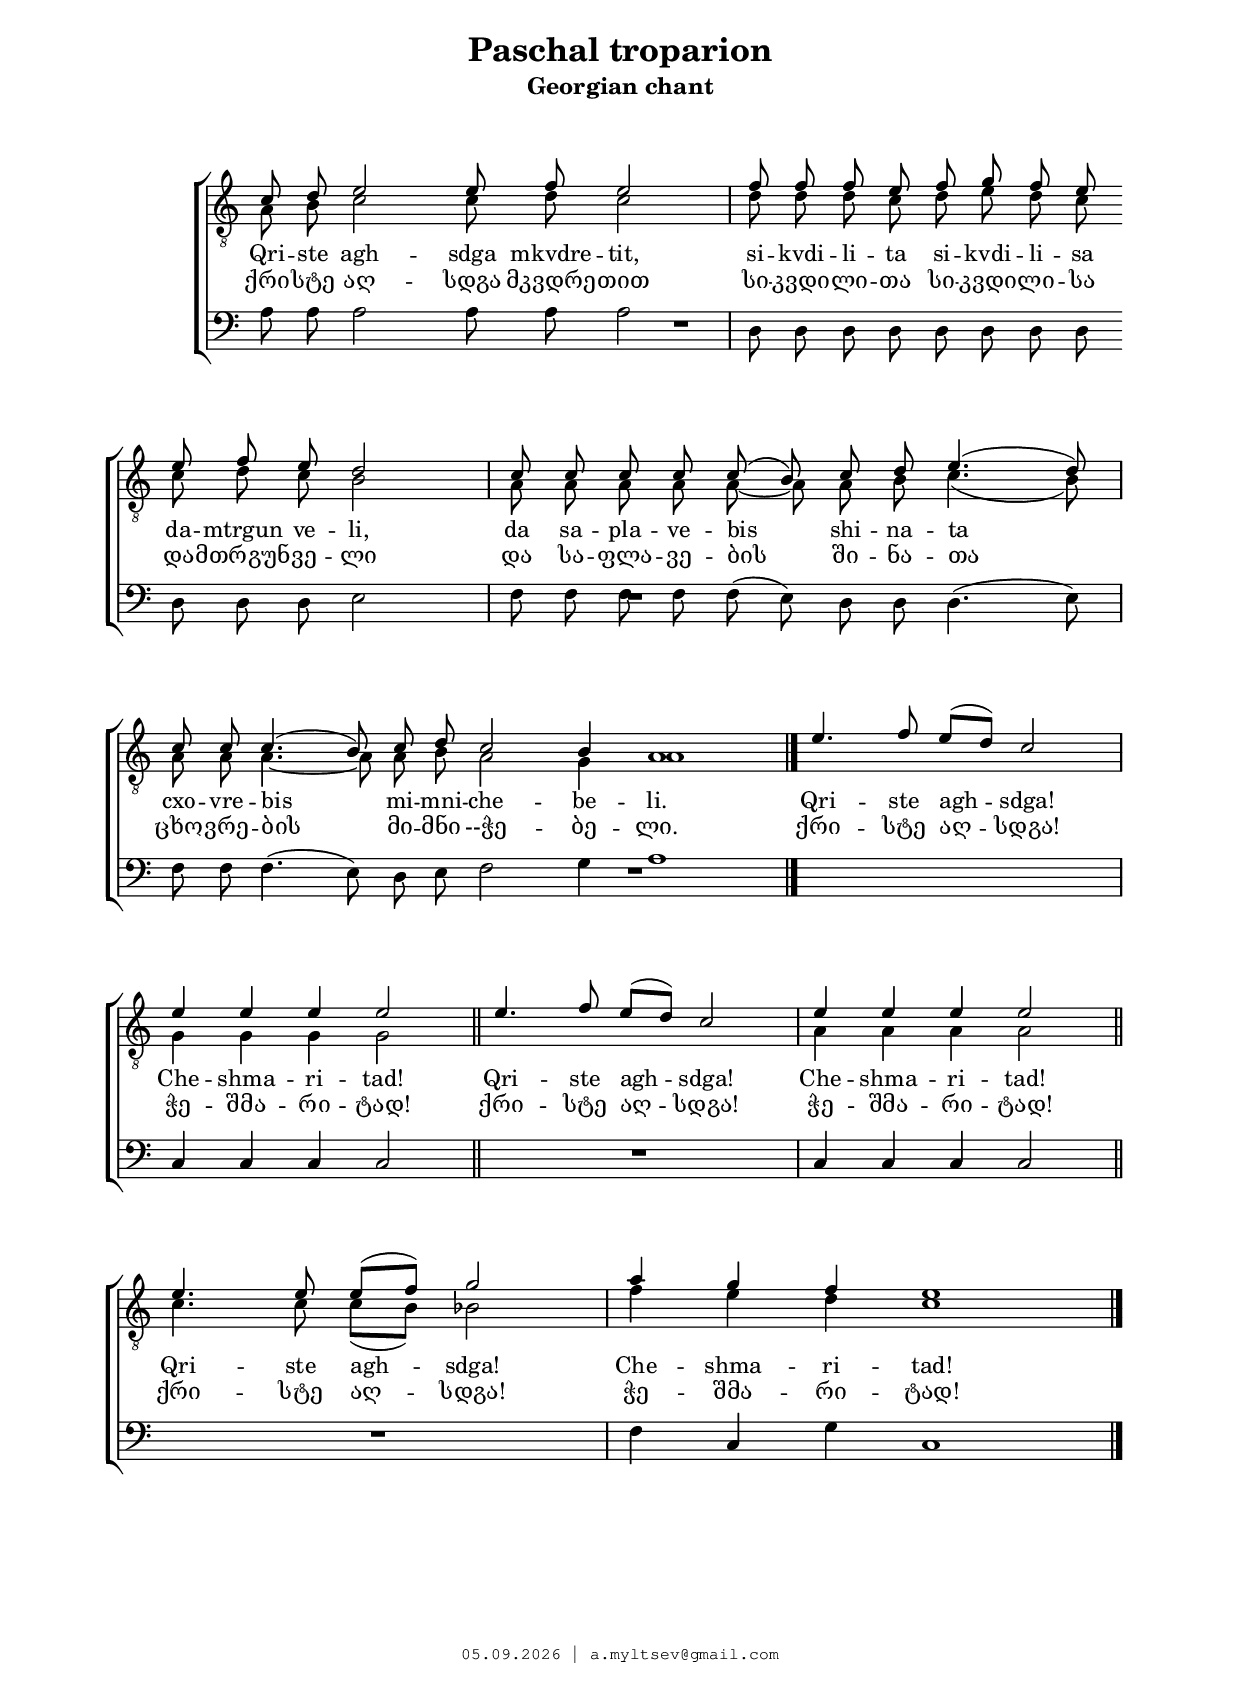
% headers {{{1
\version "2.18.2"
#(set-global-staff-size 18)
\header {
	title = "Paschal troparion"
	subtitle = "Georgian chant"
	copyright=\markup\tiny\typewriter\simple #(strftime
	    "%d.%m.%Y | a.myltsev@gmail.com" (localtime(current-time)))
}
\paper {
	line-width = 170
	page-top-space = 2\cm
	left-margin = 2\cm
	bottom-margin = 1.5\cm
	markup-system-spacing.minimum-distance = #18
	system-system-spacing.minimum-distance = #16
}

% notes {{{1

global = {
	\dynamicUp
	\key c \major
}

tenorINotes = \relative g {
	\global
	\clef "G_8"
    \cadenzaOn
% ахсдга т1
 \voiceOne
 c8 d e2 e8 f e2 \bar "|"  f8 f f e f g f e \bar "" \break
 e f e d2 \bar "|" c8 c c c c( b) c d e4.( d8) \bar "|" \break
 c c c4.( b8) c d c2 b4 a1 \bar "|."
 \cadenzaOff
 \omit Score.TimeSignature
 \time 5/4 e'4. f8 e( d) c2 \bar "|"
 e4 e e e2 \bar "||"  e4. f8 e( d) c2 \bar "|"  e4 e e e2 \bar "||" \break
 e4. e8 e( f) g2 \bar "|"
 \omit Score.TimeSignature
 \time 7/4
 a4 g f e1

	\bar "|."
}

tenorIINotes = \relative g {
	\global
	\clef "G_8"
    \voiceTwo
% ахсдга т2
 a8 b c2 c8 d c2 |  d8 d d c d e d c |
 c d c b2 |  a8 a a a a~ a a b c4.( b8) |
 a a a4.~ a8 a b a2 g4 a1 | s4*5 |
 g4 g g g2 |  s4*5 |  a4 a a a2 |
 c4. c8 c( b) bes2 |  f'4 e d c1
}

bassNotes = \relative g {
	\global
	\clef bass
% ахсдга бас
 a8 a a2 a8 a a2 |  d,8 d d d d d d d |
 d d d e2 |  f8 f f f f( e) d d d4.( e8) |
 f f f4.( e8) d e f2 g4 a1 |  R4*5 |
 c,4 c c c2 |  R4*5  | c4 c c c2 |
 R4*5 |  f4 c g' c,1
}

% lyrics {{{1

commonLyrics = \lyricmode {
  Qri -- ste   agh -- sdga   mkvdre -- tit,
  si -- kvdi -- li -- ta   si -- kvdi -- li -- sa
  da -- mtrgun   ve -- li,
  da   sa -- pla -- ve -- bis   shi -- na -- ta
  cxo -- vre -- bis   mi -- mni -- che -- be -- li.
  Qri -- ste   agh -- sdga!
  Che -- shma -- ri -- tad!
  Qri -- ste   agh -- sdga!
  Che -- shma -- ri -- tad!
  Qri -- ste   agh -- sdga!
  Che -- shma -- ri -- tad!
}

russianLyrics = \lyricmode {
  Қри -- сте   ах  -- сдга   мквдре -- тит,
  си -- квди -- ли -- та   си -- квди -- ли -- сa
  да -- мтргун   ве -- ли,
  да   са -- пла -- ве -- бис   ши -- на -- та
  цхо -- вре -- бис   ми -- мни -- че -- бе -- ли.
  Қри -- сте   ах -- сдга!
  Че -- шма -- ри -- тад!
  Қри -- сте   ах -- сдга!
  Че -- шма -- ри -- тад!
  Қри -- сте   ах -- сдга!
  Че -- шма -- ри -- тад!
}

geoLyrics = \lyricmode {
    ქრი -- სტე აღ -- სდგა მკვდრე -- თით
    სი -- კვდი -- ლი -- თა სი -- კვდი -- ლი -- სა
    და -- მთრგუნ -- ვე -- ლი
    და  სა -- ფლა -- ვე -- ბის  ში -- ნა -- თა
    ცხო -- ვრე -- ბის  მი -- მნი --ჭე -- ბე -- ლი.
    ქრი -- სტე აღ -- სდგა!
    ჭე -- შმა -- რი -- ტად!
    ქრი -- სტე აღ -- სდგა!
    ჭე -- შმა -- რი -- ტად!
    ქრი -- სტე აღ -- სდგა!
    ჭე -- შმა -- რი -- ტად!
}

% score {{{1
\score {
	\new ChoirStaff <<
        \new Staff <<
            \new Voice = "tenorI" \tenorINotes
            \new Voice = "tenorII" \tenorIINotes
        >>
        \new Lyrics \lyricsto "tenorI" \commonLyrics
        \new Lyrics \lyricsto "tenorI" \geoLyrics
		\new Voice = "bass" \bassNotes
	>>
	\layout {
        \context {
            \Score
            \omit BarNumber
            \omit TimeSignature
        }
    } \midi {}
}
% }}}
% vim:set ft=lilypond foldmethod=marker:
